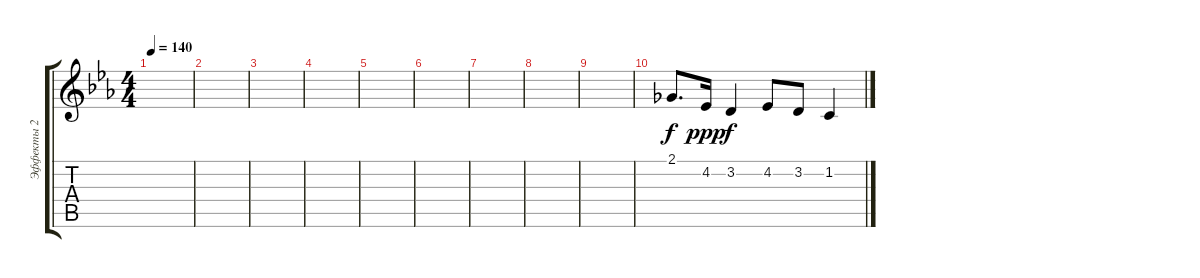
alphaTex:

\track ("Эффекты 2" "Эффекты 2") {instrument stringensemble2}
\staff {score tabs}
\tuning (E4 B3 G3 D3 A2 E2) {hide}
\ts (4 4)
\tempo 140
\clef g2
\ks eb
|
|
|
|
|
|
|
|
|
2.1.8{d} 4.2.16{dy ppp} 3.2.4{dy f} 4.2.8 3.2.8 1.2.4
